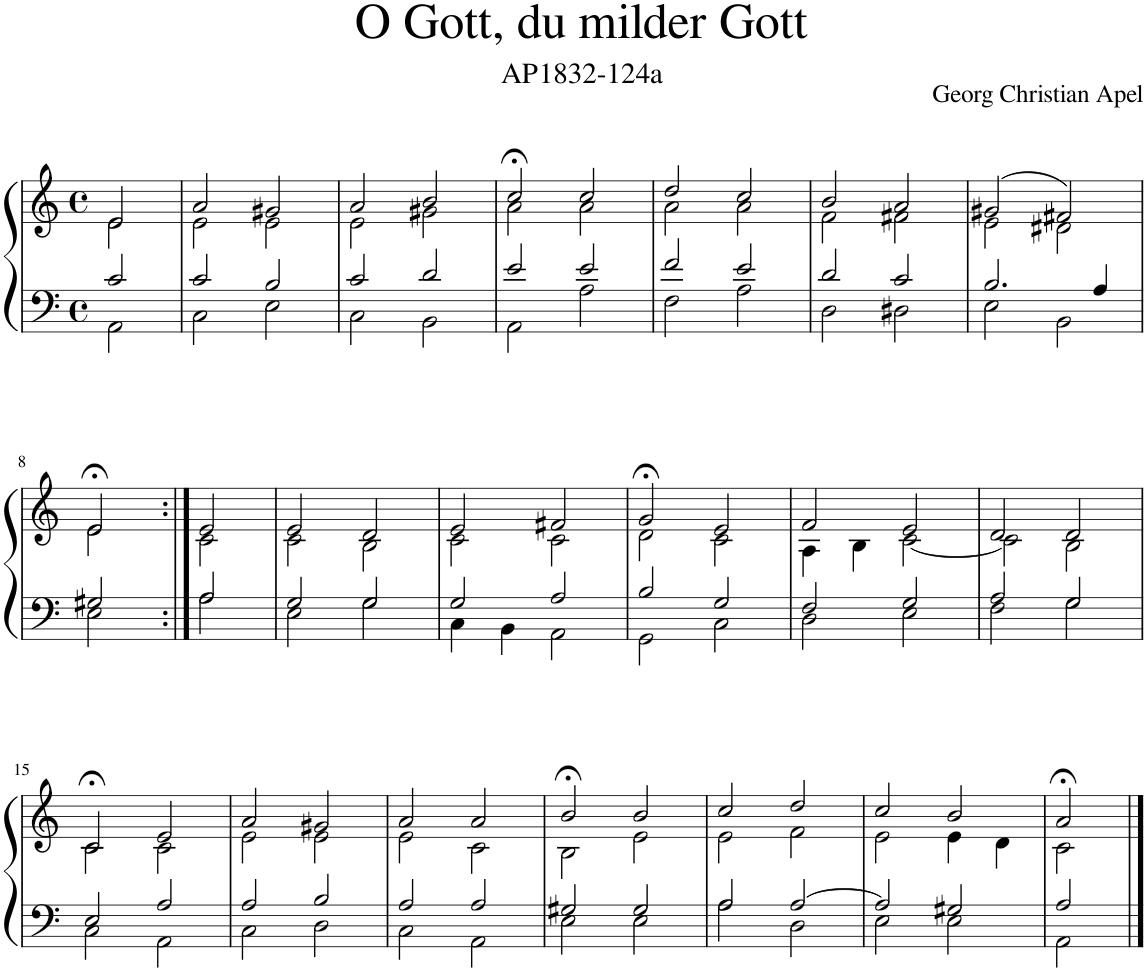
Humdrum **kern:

**kern	**kern
*part1	*part1
*staff2	*staff1
*I"Piano	*
*I'Pno.	*
*clefF4	*clefG2
*k[]	*k[]
*M4/4	*M4/4
*met(c)	*met(c)
=1	=1
*^	*^
2c/	2AA\	2e/	2e\
=2	=2	=2	=2
2c/	2C\	2a/	2e\
2B/	2E\	2g#X/	2e\
=3	=3	=3	=3
2c/	2C\	2a/	2e\
2d/	2BB\	2b/	2g#X\
=4	=4	=4	=4
2e/	2AA\	2cc;</	2a\
2e/	2A\	2cc/	2a\
=5	=5	=5	=5
2f/	2F\	2dd/	2a\
2e/	2A\	2cc/	2a\
=6	=6	=6	=6
2d/	2D\	2b/	2f\
2c/	2D#X\	2a/	2f#X\
=7	=7	=7	=7
2.B/	2E\	(2g#X/	2e\
.	2BB\	2f#X/)	2d#X\
4A/	.	.	.
!!LO:LB:g=z	!!
=8	=8	=8	=8
2G#X/	2E\	2e;</	2e\
=9:|!	=9:|!	=9:|!	=9:|!
2A/	2A\	2e/	2c\
=10	=10	=10	=10
2G/	2E\	2e/	2c\
2G/	2G\	2d/	2B\
=11	=11	=11	=11
2G/	4C\	2e/	2c\
.	4BB\	.	.
2A/	2AA\	2f#X/	2c\
=12	=12	=12	=12
2B/	2GG\	2g;</	2d\
2G/	2C\	2e/	2c\
=13	=13	=13	=13
2F/	2D\	2f/	4A\
.	.	.	4B\
2G/	2E\	2e/	[2c\
=14	=14	=14	=14
2A/	2F\	2d/	2c\]
2G/	2G\	2d/	2B\
!!LO:LB:g=z	!!
=15	=15	=15	=15
2E/	2C\	2c;</	2c\
2A/	2AA\	2e/	2c\
=16	=16	=16	=16
2A/	2C\	2a/	2e\
2B/	2D\	2g#X/	2e\
=17	=17	=17	=17
2A/	2C\	2a/	2e\
2A/	2AA\	2a/	2c\
=18	=18	=18	=18
2G#X/	2E\	2b;</	2B\
2G#/	2E\	2b/	2e\
=19	=19	=19	=19
2A/	2A\	2cc/	2e\
[2A/	2D\	2dd/	2f\
=20	=20	=20	=20
2A/]	2E\	2cc/	2e\
2G#X/	2E\	2b/	4e\
.	.	.	4d\
=21	=21	=21	=21
2A/	2AA\	2a;</	2c\
*v	*v	*	*
*	*v	*v
==	==
*-	*-
